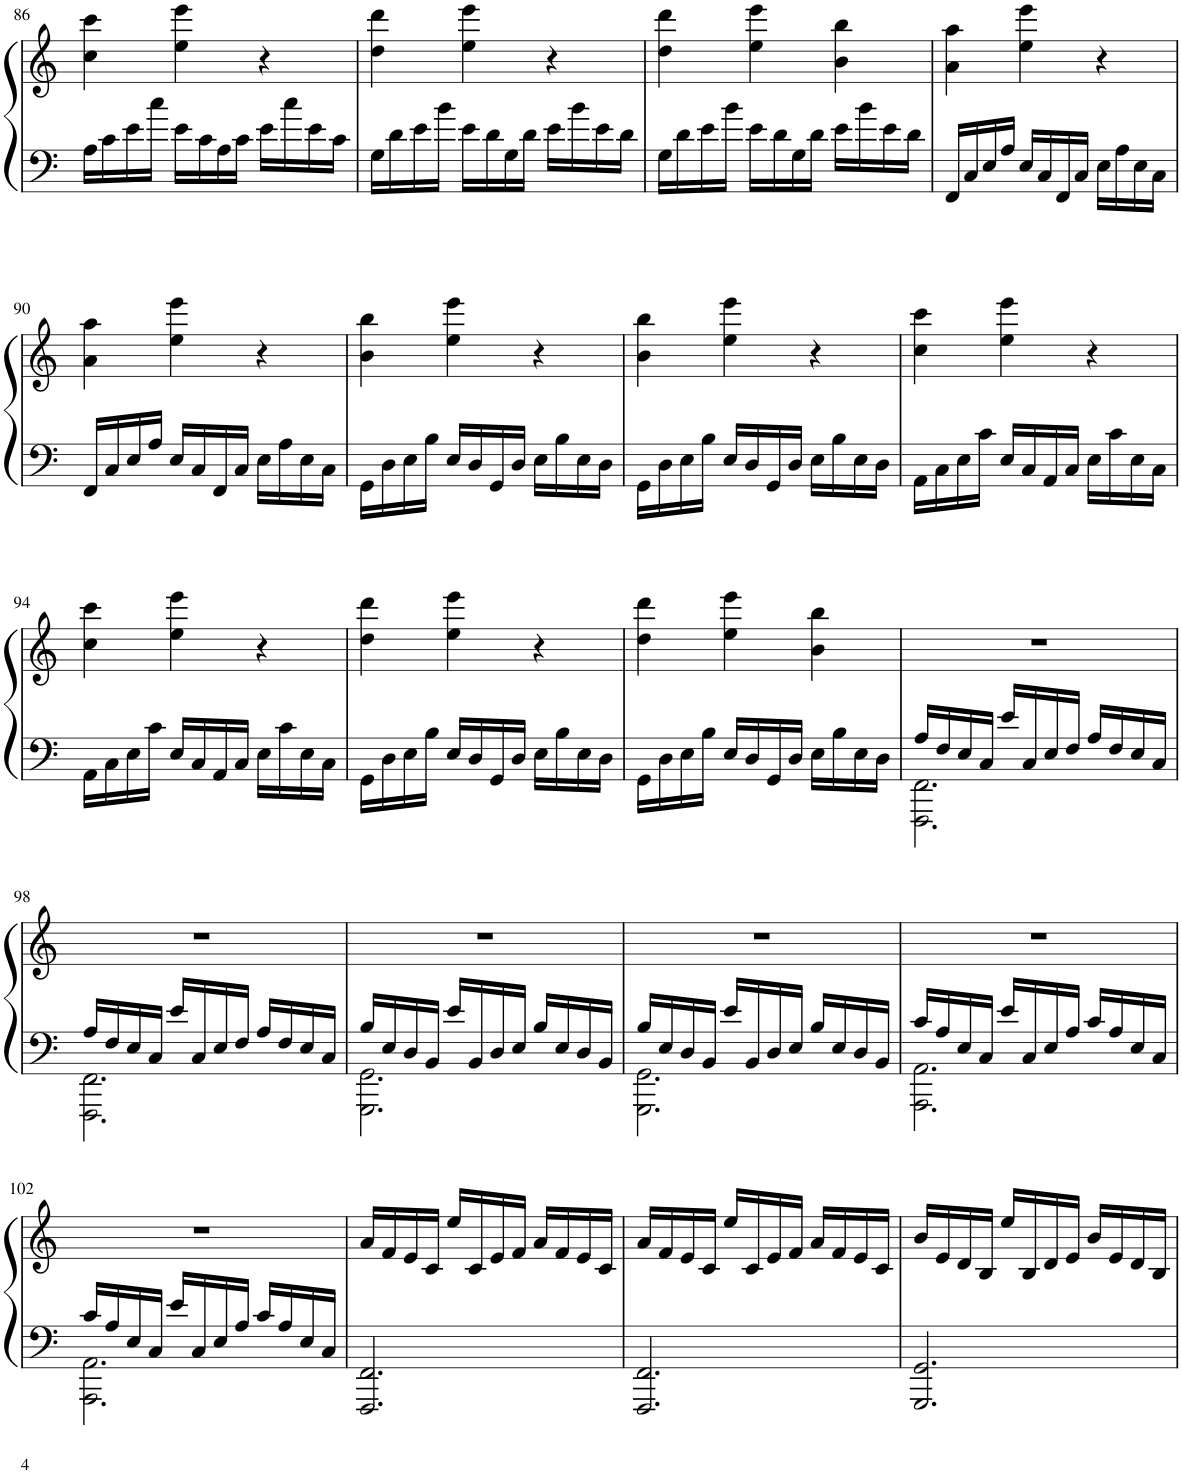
**kern	**kern
*part1	*part1
*staff2	*staff1
*I"Piano	*
*I'Pno.	*
!!LO:PB:g=z
*clefF4	*clefG2
*k[]	*k[]
*M3/4	*M3/4
=86	=86
16A\LL	4cc\ 4ccc\
16c\	.
16e\	.
16cc\JJ	.
16e\LL	4ee\ 4eee\
16c\	.
16A\	.
16c\JJ	.
16e\LL	4r
16cc\	.
16e\	.
16c\JJ	.
=87	=87
16G\LL	4dd\ 4ddd\
16d\	.
16e\	.
16b\JJ	.
16e\LL	4ee\ 4eee\
16d\	.
16G\	.
16d\JJ	.
16e\LL	4r
16b\	.
16e\	.
16d\JJ	.
=88	=88
16G\LL	4dd\ 4ddd\
16d\	.
16e\	.
16b\JJ	.
16e\LL	4ee\ 4eee\
16d\	.
16G\	.
16d\JJ	.
16e\LL	4b\ 4bb\
16b\	.
16e\	.
16d\JJ	.
=89	=89
16FF/LL	4a\ 4aa\
16C/	.
16E/	.
16A/JJ	.
16E/LL	4ee\ 4eee\
16C/	.
16FF/	.
16C/JJ	.
16E\LL	4r
16A\	.
16E\	.
16C\JJ	.
!!LO:LB:g=z
=90	=90
16FF/LL	4a\ 4aa\
16C/	.
16E/	.
16A/JJ	.
16E/LL	4ee\ 4eee\
16C/	.
16FF/	.
16C/JJ	.
16E\LL	4r
16A\	.
16E\	.
16C\JJ	.
=91	=91
16GG\LL	4b\ 4bb\
16D\	.
16E\	.
16B\JJ	.
16E/LL	4ee\ 4eee\
16D/	.
16GG/	.
16D/JJ	.
16E\LL	4r
16B\	.
16E\	.
16D\JJ	.
=92	=92
16GG\LL	4b\ 4bb\
16D\	.
16E\	.
16B\JJ	.
16E/LL	4ee\ 4eee\
16D/	.
16GG/	.
16D/JJ	.
16E\LL	4r
16B\	.
16E\	.
16D\JJ	.
=93	=93
16AA\LL	4cc\ 4ccc\
16C\	.
16E\	.
16c\JJ	.
16E/LL	4ee\ 4eee\
16C/	.
16AA/	.
16C/JJ	.
16E\LL	4r
16c\	.
16E\	.
16C\JJ	.
!!LO:LB:g=z
=94	=94
16AA\LL	4cc\ 4ccc\
16C\	.
16E\	.
16c\JJ	.
16E/LL	4ee\ 4eee\
16C/	.
16AA/	.
16C/JJ	.
16E\LL	4r
16c\	.
16E\	.
16C\JJ	.
=95	=95
16GG\LL	4dd\ 4ddd\
16D\	.
16E\	.
16B\JJ	.
16E/LL	4ee\ 4eee\
16D/	.
16GG/	.
16D/JJ	.
16E\LL	4r
16B\	.
16E\	.
16D\JJ	.
=96	=96
16GG\LL	4dd\ 4ddd\
16D\	.
16E\	.
16B\JJ	.
16E/LL	4ee\ 4eee\
16D/	.
16GG/	.
16D/JJ	.
16E\LL	4b\ 4bb\
16B\	.
16E\	.
16D\JJ	.
=97	=97
*^	*
16A/LL	2.FFF\ 2.FF\	2.r
16F/	.	.
16E/	.	.
16C/JJ	.	.
16e/LL	.	.
16C/	.	.
16E/	.	.
16F/JJ	.	.
16A/LL	.	.
16F/	.	.
16E/	.	.
16C/JJ	.	.
!!LO:LB:g=z
=98	=98	=98
16A/LL	2.FFF\ 2.FF\	2.r
16F/	.	.
16E/	.	.
16C/JJ	.	.
16e/LL	.	.
16C/	.	.
16E/	.	.
16F/JJ	.	.
16A/LL	.	.
16F/	.	.
16E/	.	.
16C/JJ	.	.
=99	=99	=99
16B/LL	2.GGG\ 2.GG\	2.r
16E/	.	.
16D/	.	.
16BB/JJ	.	.
16e/LL	.	.
16BB/	.	.
16D/	.	.
16E/JJ	.	.
16B/LL	.	.
16E/	.	.
16D/	.	.
16BB/JJ	.	.
=100	=100	=100
16B/LL	2.GGG\ 2.GG\	2.r
16E/	.	.
16D/	.	.
16BB/JJ	.	.
16e/LL	.	.
16BB/	.	.
16D/	.	.
16E/JJ	.	.
16B/LL	.	.
16E/	.	.
16D/	.	.
16BB/JJ	.	.
=101	=101	=101
16c/LL	2.AAA\ 2.AA\	2.r
16A/	.	.
16E/	.	.
16C/JJ	.	.
16e/LL	.	.
16C/	.	.
16E/	.	.
16A/JJ	.	.
16c/LL	.	.
16A/	.	.
16E/	.	.
16C/JJ	.	.
!!LO:LB:g=z
=102	=102	=102
16c/LL	2.AAA\ 2.AA\	2.r
16A/	.	.
16E/	.	.
16C/JJ	.	.
16e/LL	.	.
16C/	.	.
16E/	.	.
16A/JJ	.	.
16c/LL	.	.
16A/	.	.
16E/	.	.
16C/JJ	.	.
*v	*v	*
=103	=103
2.FFF/ 2.FF/	16a/LL
.	16f/
.	16e/
.	16c/JJ
.	16ee/LL
.	16c/
.	16e/
.	16f/JJ
.	16a/LL
.	16f/
.	16e/
.	16c/JJ
=104	=104
2.FFF/ 2.FF/	16a/LL
.	16f/
.	16e/
.	16c/JJ
.	16ee/LL
.	16c/
.	16e/
.	16f/JJ
.	16a/LL
.	16f/
.	16e/
.	16c/JJ
=105	=105
2.GGG/ 2.GG/	16b/LL
.	16e/
.	16d/
.	16B/JJ
.	16ee/LL
.	16B/
.	16d/
.	16e/JJ
.	16b/LL
.	16e/
.	16d/
.	16B/JJ
=	=
*-	*-
